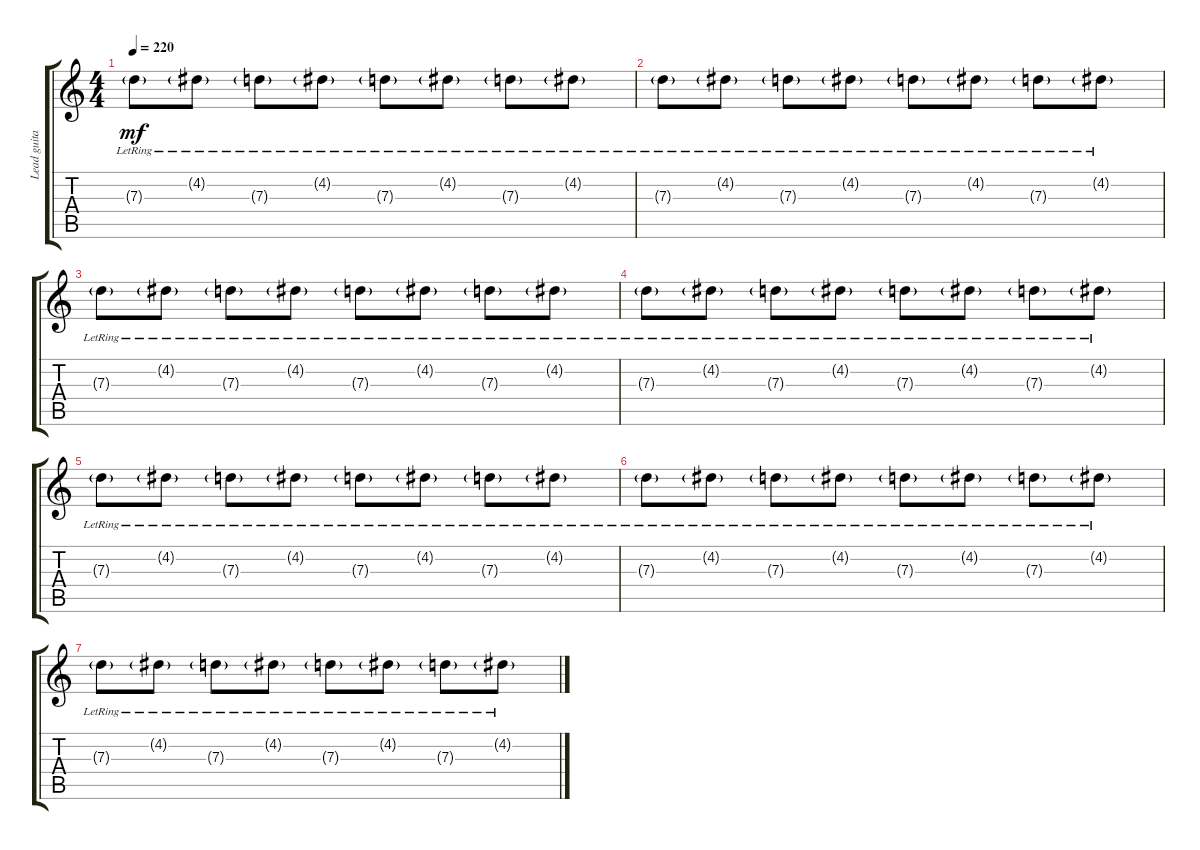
\track ("Lead guitar" "Lead guita") {instrument overdrivenguitar}
\staff {score tabs}
\tuning (E4 B3 G3 D3 A2 D2) {hide}
\ts (4 4)
\tempo 220
\clef g2
\ks c
7.3{g lr}.8{dy mf} 4.2{g lr}.8 7.3{g lr}.8 4.2{g lr}.8 7.3{g lr}.8 4.2{g lr}.8 7.3{g lr}.8 4.2{g lr}.8 |
7.3{g lr}.8 4.2{g lr}.8 7.3{g lr}.8 4.2{g lr}.8 7.3{g lr}.8 4.2{g lr}.8 7.3{g lr}.8 4.2{g lr}.8 |
7.3{g lr}.8 4.2{g lr}.8 7.3{g lr}.8 4.2{g lr}.8 7.3{g lr}.8 4.2{g lr}.8 7.3{g lr}.8 4.2{g lr}.8 |
7.3{g lr}.8 4.2{g lr}.8 7.3{g lr}.8 4.2{g lr}.8 7.3{g lr}.8 4.2{g lr}.8 7.3{g lr}.8 4.2{g lr}.8 |
7.3{g lr}.8{volume 2} 4.2{g lr}.8 7.3{g lr}.8 4.2{g lr}.8 7.3{g lr}.8 4.2{g lr}.8 7.3{g lr}.8 4.2{g lr}.8 |
7.3{g lr}.8 4.2{g lr}.8 7.3{g lr}.8 4.2{g lr}.8 7.3{g lr}.8 4.2{g lr}.8 7.3{g lr}.8 4.2{g lr}.8 |
7.3{g lr}.8 4.2{g lr}.8 7.3{g lr}.8 4.2{g lr}.8 7.3{g lr}.8 4.2{g lr}.8 7.3{g lr}.8 4.2{g lr}.8
